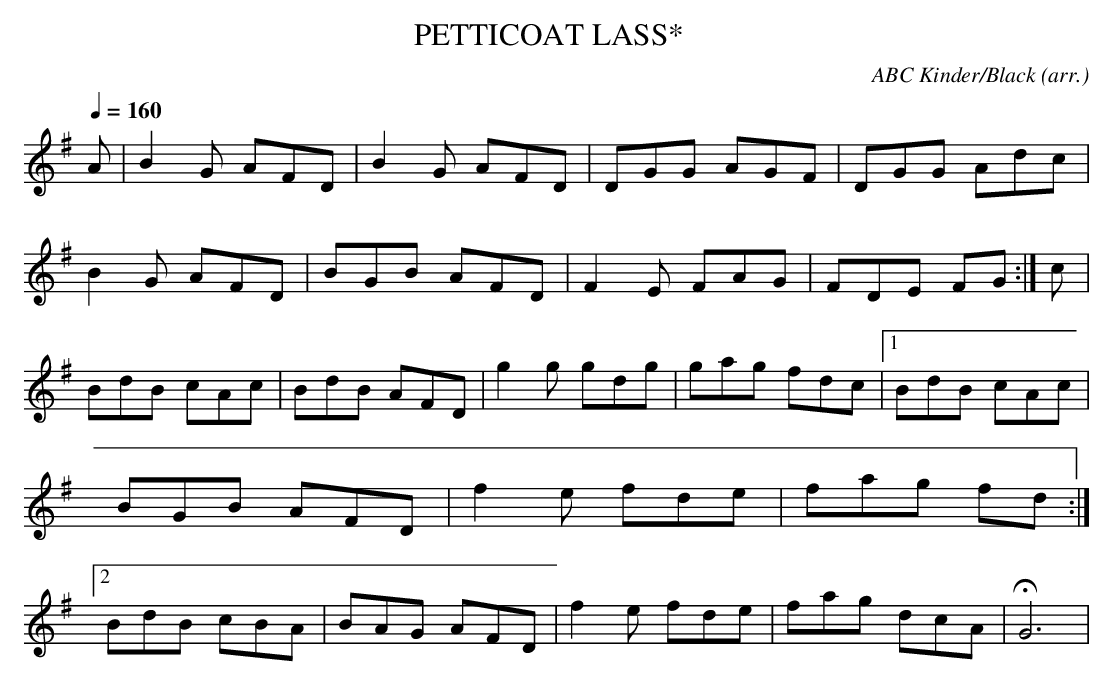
X:1
T:PETTICOAT LASS*  \
C:ABC Kinder/Black (arr.)\
as the title, I have taken the liberty of changing the name of this\
particular tune to reduce at least (I hope) some of the confusion!\
M:6/8\
L:1/8\
Q:1/4=160\
K:G\
A|B2G AFD|B2 G AFD|DGG AGF|DGG Adc|\
B2G AFD|BGB AFD|F2E FAG|FDE FG:|\
c|BdB cAc|BdB AFD|g2g gdg|gag fdc|\
[1 BdB cAc|BGB AFD|f2e fde|fag fd :|\
[2 BdB cBA|BAG AFD|f2e fde|fag dcA|HG6|\
\
\
\
